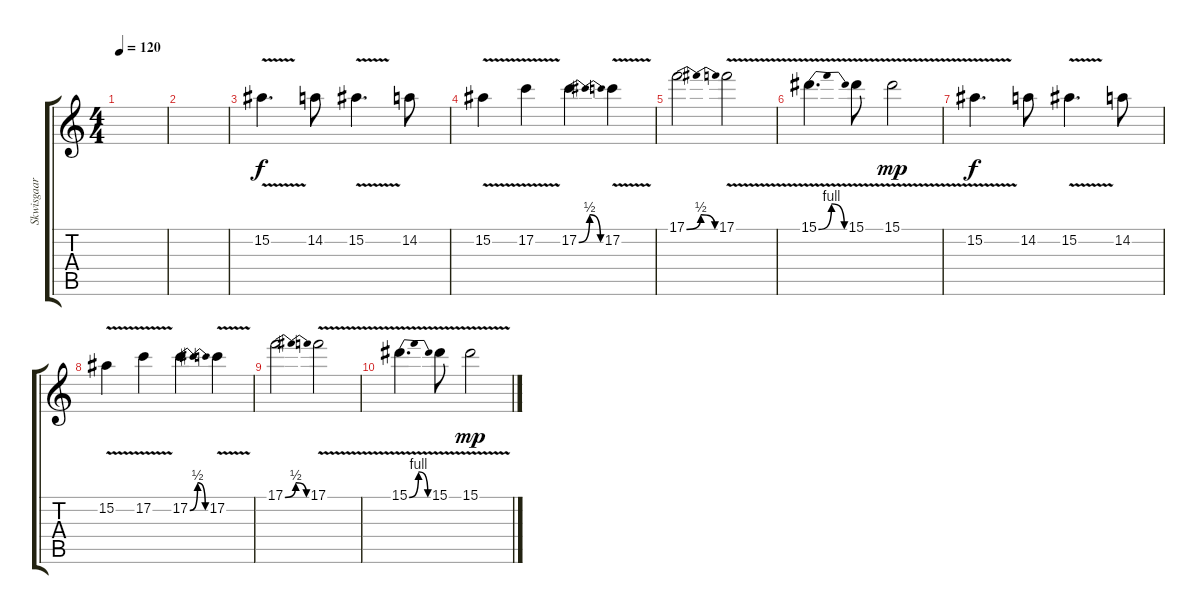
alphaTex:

\track ("Skwisgaar" "Skwisgaar") {instrument distortionguitar}
\staff {score tabs}
\tuning (C4 G3 Eb3 Bb2 F2 C2) {hide}
\ts (4 4)
\tempo 120
\clef g2
\ks c
|
|
15.2{v}.4{d} 14.2.8 15.2{v}.4{d} 14.2.8 |
15.2{v}.4 17.2{v}.4 17.2{be (bendrelease 0 0 30 2 30 2 60 0)}.4 17.2{v}.4 |
17.1{be (bendrelease 0 0 30 2 30 2 60 0)}.2 17.1{v}.2 |
15.1{be (bendrelease 0 0 30 4 30 4 60 0) v}.4{d} 15.1{v}.8 15.1{v}.2{dy mp} |
15.2{v}.4{d dy f} 14.2.8 15.2{v}.4{d} 14.2.8 |
15.2{v}.4 17.2{v}.4 17.2{be (bendrelease 0 0 30 2 30 2 60 0)}.4 17.2{v}.4 |
17.1{be (bendrelease 0 0 30 2 30 2 60 0)}.2 17.1{v}.2 |
15.1{be (bendrelease 0 0 30 4 30 4 60 0) v}.4{d} 15.1{v}.8 15.1{v}.2{dy mp}
